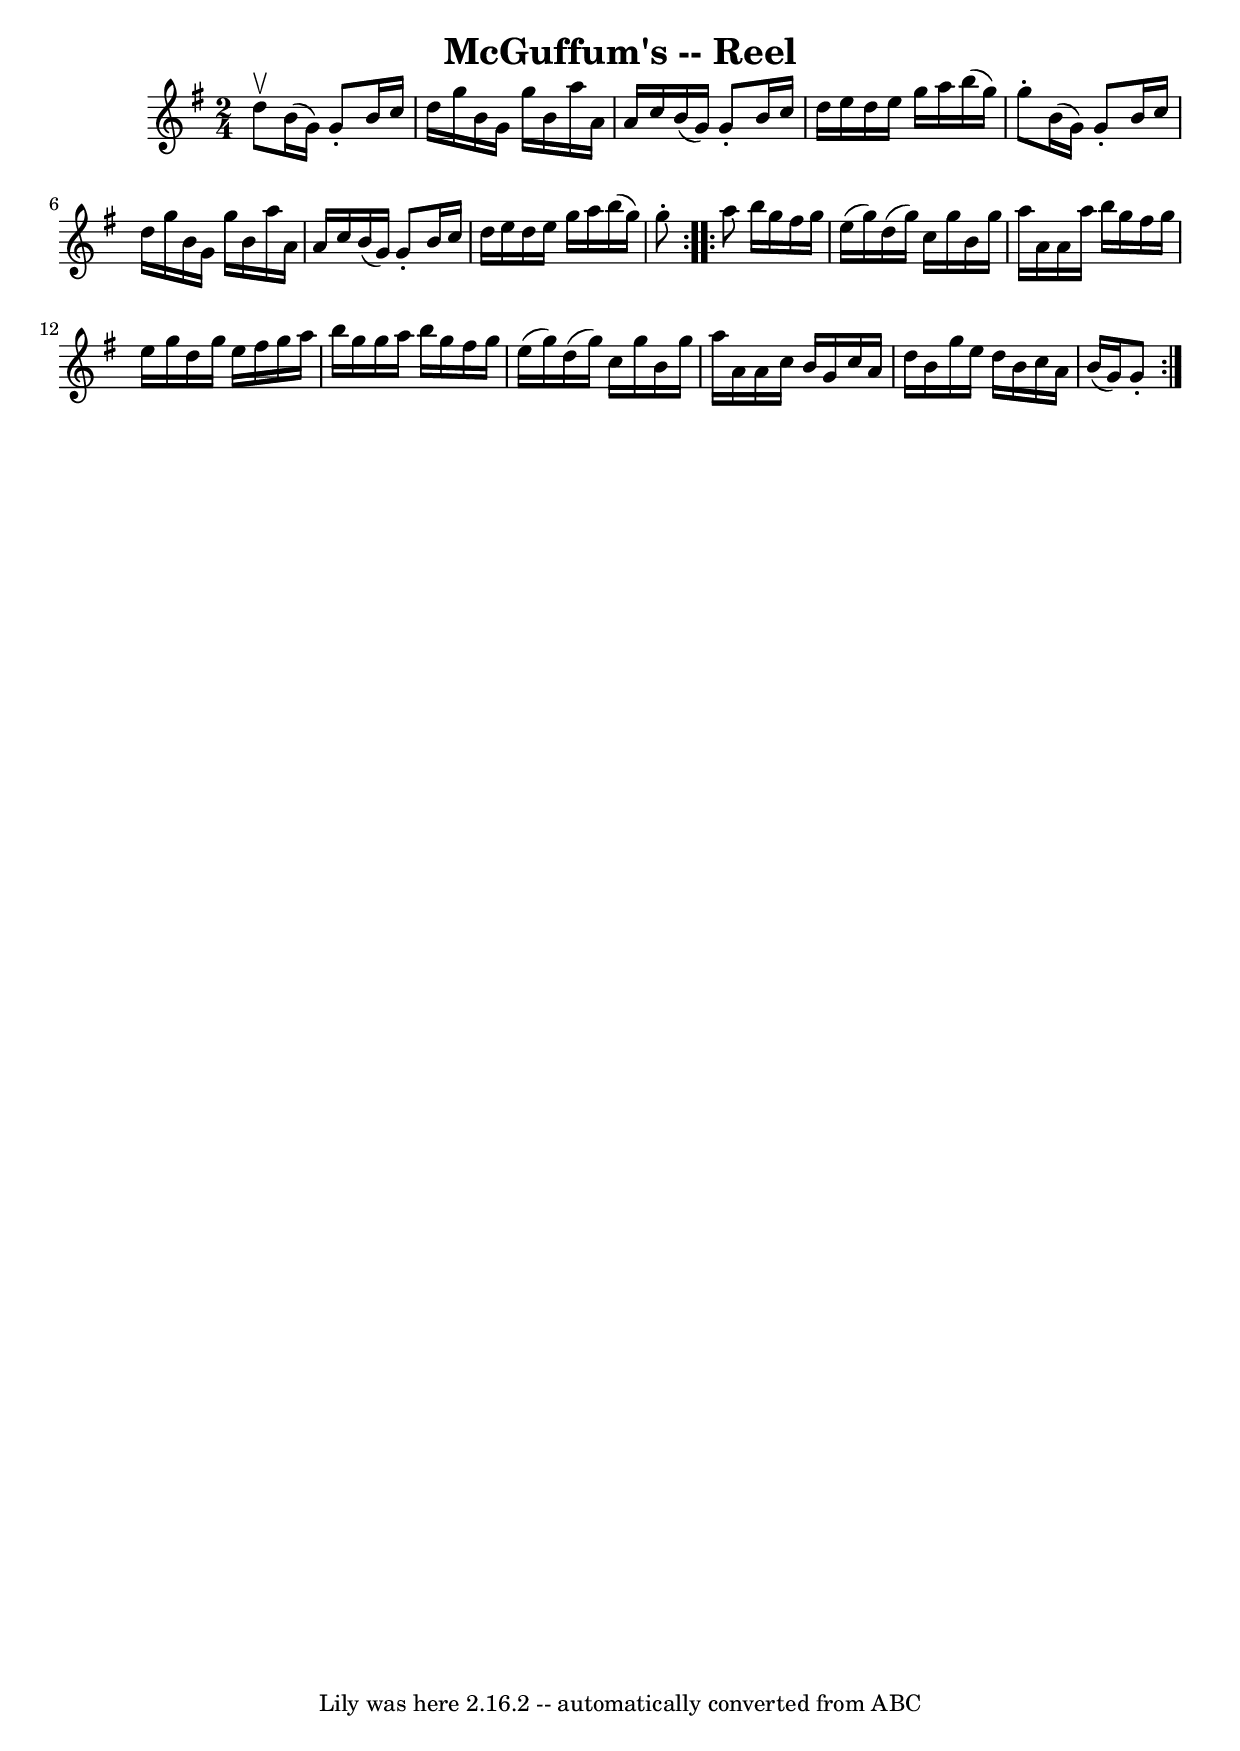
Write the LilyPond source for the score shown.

\version "2.16.2"
\include "Mammoth.ily"
\header {
  %% book = "Ryan's Mammoth Collection"
  crossRefNumber = "1"
  footnotes = "\\\\187"
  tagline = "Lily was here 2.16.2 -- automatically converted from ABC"
  title = "McGuffum's -- Reel"

}
voicedefault =  {



  \repeat volta 2 {

    \time 2/4 
    \key g \major
 d''8^\upbow |
    b'16 (g'16) g'8 -.  
    b'16 c''16 d''16 g''16    |
    b'16 g'16 g''16 b'16    
    a''16 a'16 a'16 c''16    |
    b'16 (g'16) g'8 -. b'16  
    c''16 d''16 e''16    |
    d''16 e''16 g''16 a''16    
    b''16 (g''16) g''8 -.   |
    b'16 (g'16) g'8 -. b'16  
    c''16 d''16 g''16    |
    b'16 g'16 g''16 b'16 a''16  
    a'16 a'16 c''16    |
    b'16 (g'16) g'8 -. b'16    
    c''16 d''16 e''16    |
    d''16 e''16 g''16 a''16 b''16 
    (g''16) g''8 -.   
  }     
  \repeat volta 2 {
    a''8  |
    b''16    
    g''16 fis''16 g''16 e''16 (g''16) d''16 (g''16)   
    |
    c''16 g''16 b'16 g''16 a''16 a'16 a'16 a''16    
    |
    b''16 g''16 fis''16 g''16 e''16 g''16 d''16    
    g''16    |
    e''16 fis''16 g''16 a''16 b''16 g''16    
    g''16 a''16    |
    b''16 g''16 fis''16 g''16 e''16 (
    g''16) d''16 (g''16)   |
    c''16 g''16 b'16 g''16    
    a''16 a'16 a'16 c''16    |
    b'16 g'16 c''16 a'16    
    d''16 b'16 g''16 e''16    |
    d''16 b'16 c''16 a'16    
    b'16 (g'16) g'8 -.   
  }   

}

\score{
  <<

    \context Staff="default"
    {
      \voicedefault 
      
    }

  >>
  \layout {
    
  }
  \midi {
  }

}
